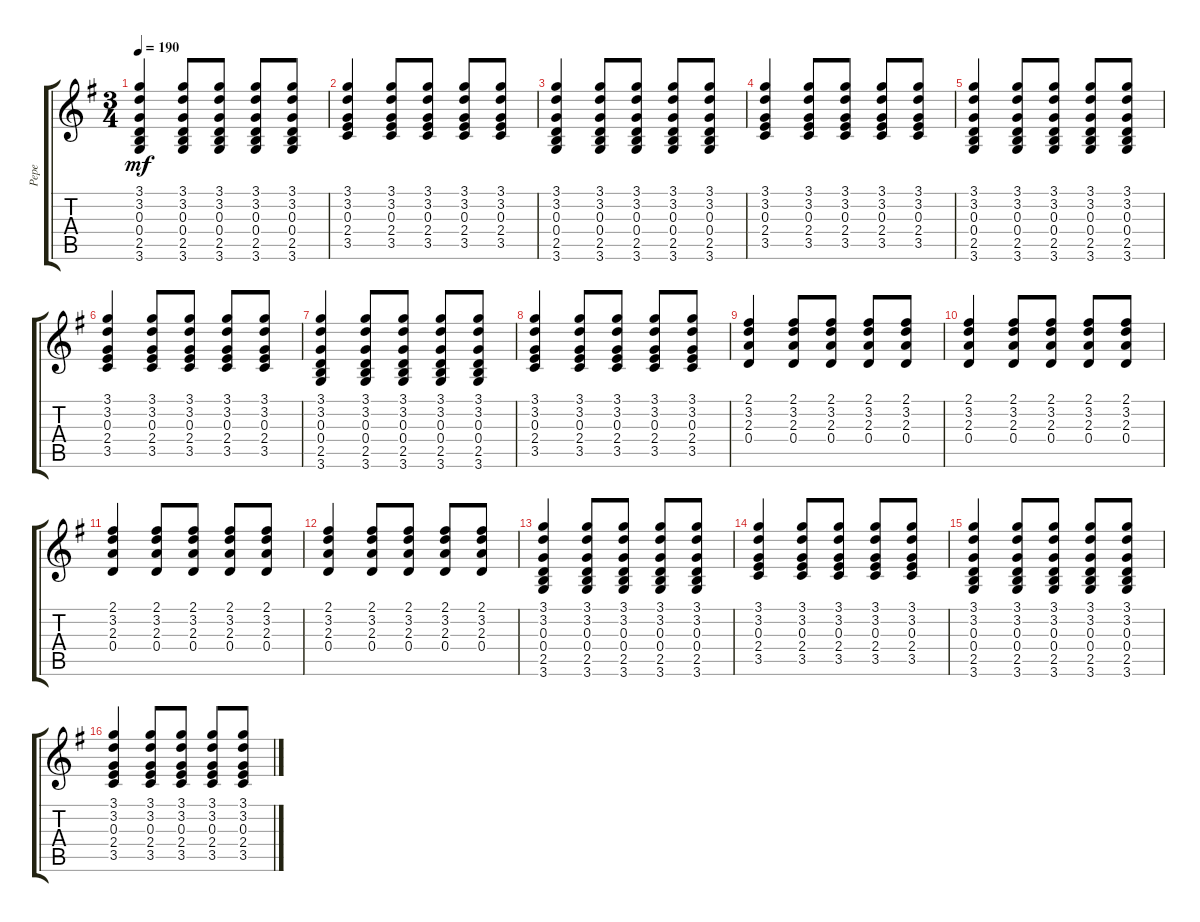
\track ("Pepe" "Pepe") {instrument acousticguitarsteel}
\staff {score tabs}
\tuning (E4 B3 G3 D3 A2 E2) {hide}
\ts (3 4)
\tempo 190
\clef g2
\ks g
(3.1 3.2 0.3 0.4 2.5 3.6).4{dy mf} (3.1 3.2 0.3 0.4 2.5 3.6).8 (3.1 3.2 0.3 0.4 2.5 3.6).8 (3.1 3.2 0.3 0.4 2.5 3.6).8 (3.1 3.2 0.3 0.4 2.5 3.6).8 |
(3.1 3.2 0.3 2.4 3.5).4 (3.1 3.2 0.3 2.4 3.5).8 (3.1 3.2 0.3 2.4 3.5).8 (3.1 3.2 0.3 2.4 3.5).8 (3.1 3.2 0.3 2.4 3.5).8 |
(3.1 3.2 0.3 0.4 2.5 3.6).4 (3.1 3.2 0.3 0.4 2.5 3.6).8 (3.1 3.2 0.3 0.4 2.5 3.6).8 (3.1 3.2 0.3 0.4 2.5 3.6).8 (3.1 3.2 0.3 0.4 2.5 3.6).8 |
(3.1 3.2 0.3 2.4 3.5).4 (3.1 3.2 0.3 2.4 3.5).8 (3.1 3.2 0.3 2.4 3.5).8 (3.1 3.2 0.3 2.4 3.5).8 (3.1 3.2 0.3 2.4 3.5).8 |
(3.1 3.2 0.3 0.4 2.5 3.6).4 (3.1 3.2 0.3 0.4 2.5 3.6).8 (3.1 3.2 0.3 0.4 2.5 3.6).8 (3.1 3.2 0.3 0.4 2.5 3.6).8 (3.1 3.2 0.3 0.4 2.5 3.6).8 |
(3.1 3.2 0.3 2.4 3.5).4 (3.1 3.2 0.3 2.4 3.5).8 (3.1 3.2 0.3 2.4 3.5).8 (3.1 3.2 0.3 2.4 3.5).8 (3.1 3.2 0.3 2.4 3.5).8 |
(3.1 3.2 0.3 0.4 2.5 3.6).4 (3.1 3.2 0.3 0.4 2.5 3.6).8 (3.1 3.2 0.3 0.4 2.5 3.6).8 (3.1 3.2 0.3 0.4 2.5 3.6).8 (3.1 3.2 0.3 0.4 2.5 3.6).8 |
(3.1 3.2 0.3 2.4 3.5).4 (3.1 3.2 0.3 2.4 3.5).8 (3.1 3.2 0.3 2.4 3.5).8 (3.1 3.2 0.3 2.4 3.5).8 (3.1 3.2 0.3 2.4 3.5).8 |
(2.1 3.2 2.3 0.4).4 (2.1 3.2 2.3 0.4).8 (2.1 3.2 2.3 0.4).8 (2.1 3.2 2.3 0.4).8 (2.1 3.2 2.3 0.4).8 |
(2.1 3.2 2.3 0.4).4 (2.1 3.2 2.3 0.4).8 (2.1 3.2 2.3 0.4).8 (2.1 3.2 2.3 0.4).8 (2.1 3.2 2.3 0.4).8 |
(2.1 3.2 2.3 0.4).4 (2.1 3.2 2.3 0.4).8 (2.1 3.2 2.3 0.4).8 (2.1 3.2 2.3 0.4).8 (2.1 3.2 2.3 0.4).8 |
(2.1 3.2 2.3 0.4).4 (2.1 3.2 2.3 0.4).8 (2.1 3.2 2.3 0.4).8 (2.1 3.2 2.3 0.4).8 (2.1 3.2 2.3 0.4).8 |
(3.1 3.2 0.3 0.4 2.5 3.6).4 (3.1 3.2 0.3 0.4 2.5 3.6).8 (3.1 3.2 0.3 0.4 2.5 3.6).8 (3.1 3.2 0.3 0.4 2.5 3.6).8 (3.1 3.2 0.3 0.4 2.5 3.6).8 |
(3.1 3.2 0.3 2.4 3.5).4 (3.1 3.2 0.3 2.4 3.5).8 (3.1 3.2 0.3 2.4 3.5).8 (3.1 3.2 0.3 2.4 3.5).8 (3.1 3.2 0.3 2.4 3.5).8 |
(3.1 3.2 0.3 0.4 2.5 3.6).4 (3.1 3.2 0.3 0.4 2.5 3.6).8 (3.1 3.2 0.3 0.4 2.5 3.6).8 (3.1 3.2 0.3 0.4 2.5 3.6).8 (3.1 3.2 0.3 0.4 2.5 3.6).8 |
(3.1 3.2 0.3 2.4 3.5).4 (3.1 3.2 0.3 2.4 3.5).8 (3.1 3.2 0.3 2.4 3.5).8 (3.1 3.2 0.3 2.4 3.5).8 (3.1 3.2 0.3 2.4 3.5).8
